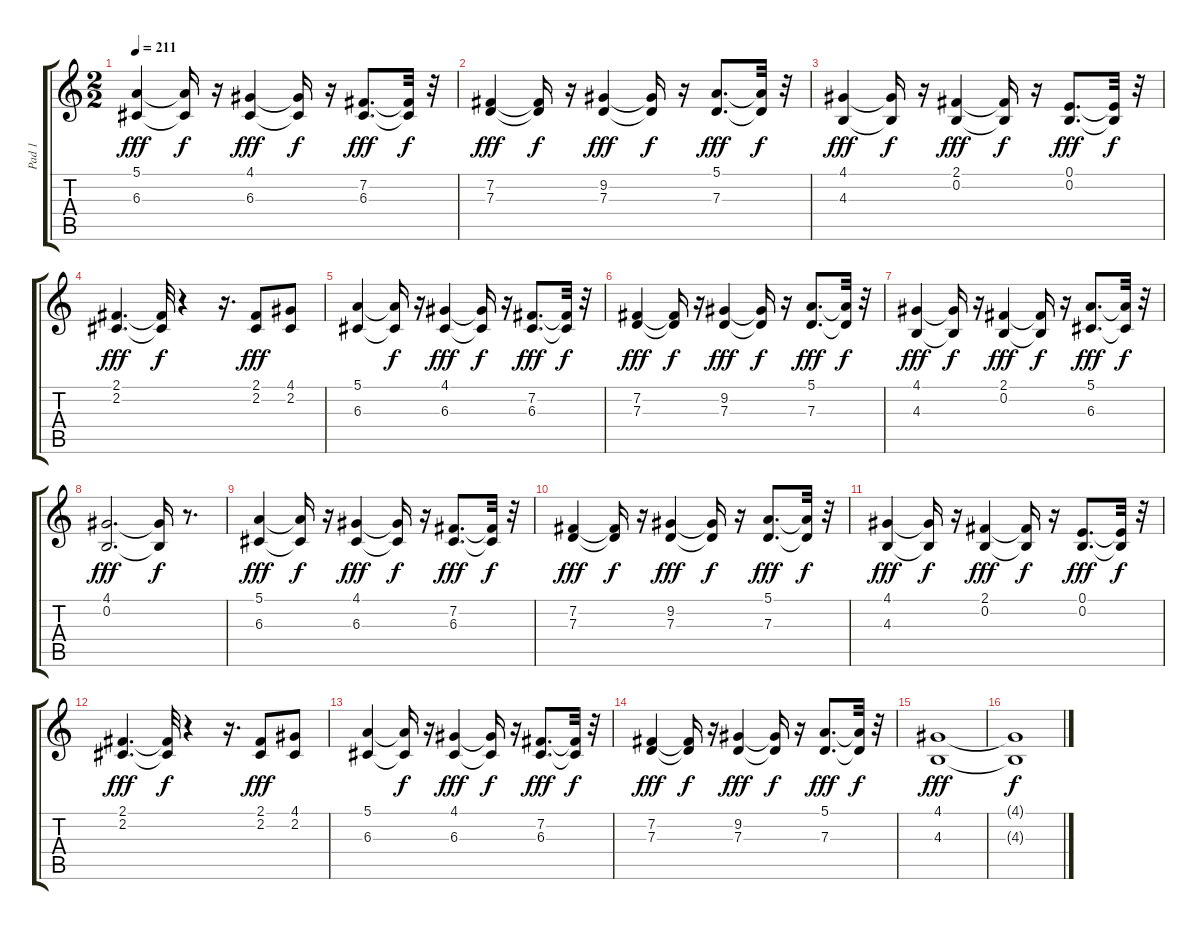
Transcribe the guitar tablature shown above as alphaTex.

\track ("Pad 1" "Pad 1") {instrument pad1newage}
\staff {score tabs}
\tuning (E4 B3 G3 D3 A2 E2) {hide}
\ts (2 2)
\tempo 211
\clef g2
\ks c
(5.1 6.3).4{dy fff} (5.1{t} 6.3{t}).16{dy f} r.16 (4.1 6.3).4{dy fff} (4.1{t} 6.3{t}).16{dy f} r.16 (7.2 6.3).8{d dy fff} (7.2{t} 6.3{t}).32{dy f} r.32 |
(7.2 7.3).4{dy fff} (7.2{t} 7.3{t}).16{dy f} r.16 (9.2 7.3).4{dy fff} (9.2{t} 7.3{t}).16{dy f} r.16 (5.1 7.3).8{d dy fff} (5.1{t} 7.3{t}).32{dy f} r.32 |
(4.1 4.3).4{dy fff} (4.1{t} 4.3{t}).16{dy f} r.16 (2.1 0.2).4{dy fff} (2.1{t} 0.2{t}).16{dy f} r.16 (0.1 0.2).8{d dy fff} (0.1{t} 0.2{t}).32{dy f} r.32 |
(2.1 2.2).4{d dy fff} (2.1{t} 2.2{t}).32{dy f} r.4 r.16{d} (2.1 2.2).8{dy fff} (4.1 2.2).8 |
(5.1 6.3).4 (5.1{t} 6.3{t}).16{dy f} r.16 (4.1 6.3).4{dy fff} (4.1{t} 6.3{t}).16{dy f} r.16 (7.2 6.3).8{d dy fff} (7.2{t} 6.3{t}).32{dy f} r.32 |
(7.2 7.3).4{dy fff} (7.2{t} 7.3{t}).16{dy f} r.16 (9.2 7.3).4{dy fff} (9.2{t} 7.3{t}).16{dy f} r.16 (5.1 7.3).8{d dy fff} (5.1{t} 7.3{t}).32{dy f} r.32 |
(4.1 4.3).4{dy fff} (4.1{t} 4.3{t}).16{dy f} r.16 (2.1 0.2).4{dy fff} (2.1{t} 0.2{t}).16{dy f} r.16 (5.1 6.3).8{d dy fff} (5.1{t} 6.3{t}).32{dy f} r.32 |
(4.1 0.2).2{d dy fff} (4.1{t} 0.2{t}).16{dy f} r.8{d} |
(5.1 6.3).4{dy fff} (5.1{t} 6.3{t}).16{dy f} r.16 (4.1 6.3).4{dy fff} (4.1{t} 6.3{t}).16{dy f} r.16 (7.2 6.3).8{d dy fff} (7.2{t} 6.3{t}).32{dy f} r.32 |
(7.2 7.3).4{dy fff} (7.2{t} 7.3{t}).16{dy f} r.16 (9.2 7.3).4{dy fff} (9.2{t} 7.3{t}).16{dy f} r.16 (5.1 7.3).8{d dy fff} (5.1{t} 7.3{t}).32{dy f} r.32 |
(4.1 4.3).4{dy fff} (4.1{t} 4.3{t}).16{dy f} r.16 (2.1 0.2).4{dy fff} (2.1{t} 0.2{t}).16{dy f} r.16 (0.1 0.2).8{d dy fff} (0.1{t} 0.2{t}).32{dy f} r.32 |
(2.1 2.2).4{d dy fff} (2.1{t} 2.2{t}).32{dy f} r.4 r.16{d} (2.1 2.2).8{dy fff} (4.1 2.2).8 |
(5.1 6.3).4 (5.1{t} 6.3{t}).16{dy f} r.16 (4.1 6.3).4{dy fff} (4.1{t} 6.3{t}).16{dy f} r.16 (7.2 6.3).8{d dy fff} (7.2{t} 6.3{t}).32{dy f} r.32 |
(7.2 7.3).4{dy fff} (7.2{t} 7.3{t}).16{dy f} r.16 (9.2 7.3).4{dy fff} (9.2{t} 7.3{t}).16{dy f} r.16 (5.1 7.3).8{d dy fff} (5.1{t} 7.3{t}).32{dy f} r.32 |
(4.1 4.3).1{dy fff} |
(4.1{t} 4.3{t}).1{dy f}
